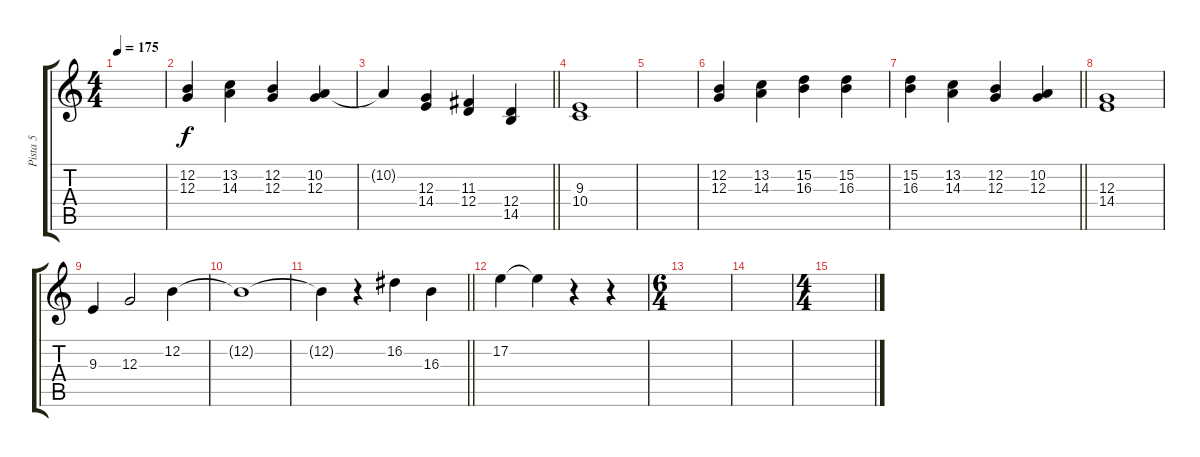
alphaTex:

\track ("Pista 5" "Pista 5") {instrument lead6voice}
\staff {score tabs}
\tuning (E4 B3 G3 D3 A2 E2) {hide}
\ts (4 4)
\tempo 175
\clef g2
\ks c
|
(12.2 12.3).4 (13.2 14.3).4 (12.2 12.3).4 (10.2 12.3).4 |
\barLineRight lightlight
10.2{t}.4 (12.3 14.4).4 (11.3 12.4).4 (12.4 14.5).4 |
(9.3 10.4).1 |
|
(12.2 12.3).4 (13.2 14.3).4 (15.2 16.3).4 (15.2 16.3).4 |
\barLineRight lightlight
(15.2 16.3).4 (13.2 14.3).4 (12.2 12.3).4 (10.2 12.3).4 |
(12.3 14.4).1 |
9.3.4 12.3.2 12.2.4 |
12.2{t}.1 |
\barLineRight lightlight
12.2{t}.4 r.4 16.2.4 16.3.4 |
17.2.4 17.2{t}.4 r.4 r.4 |
\ts (6 4)
|
|
\ts (4 4)
